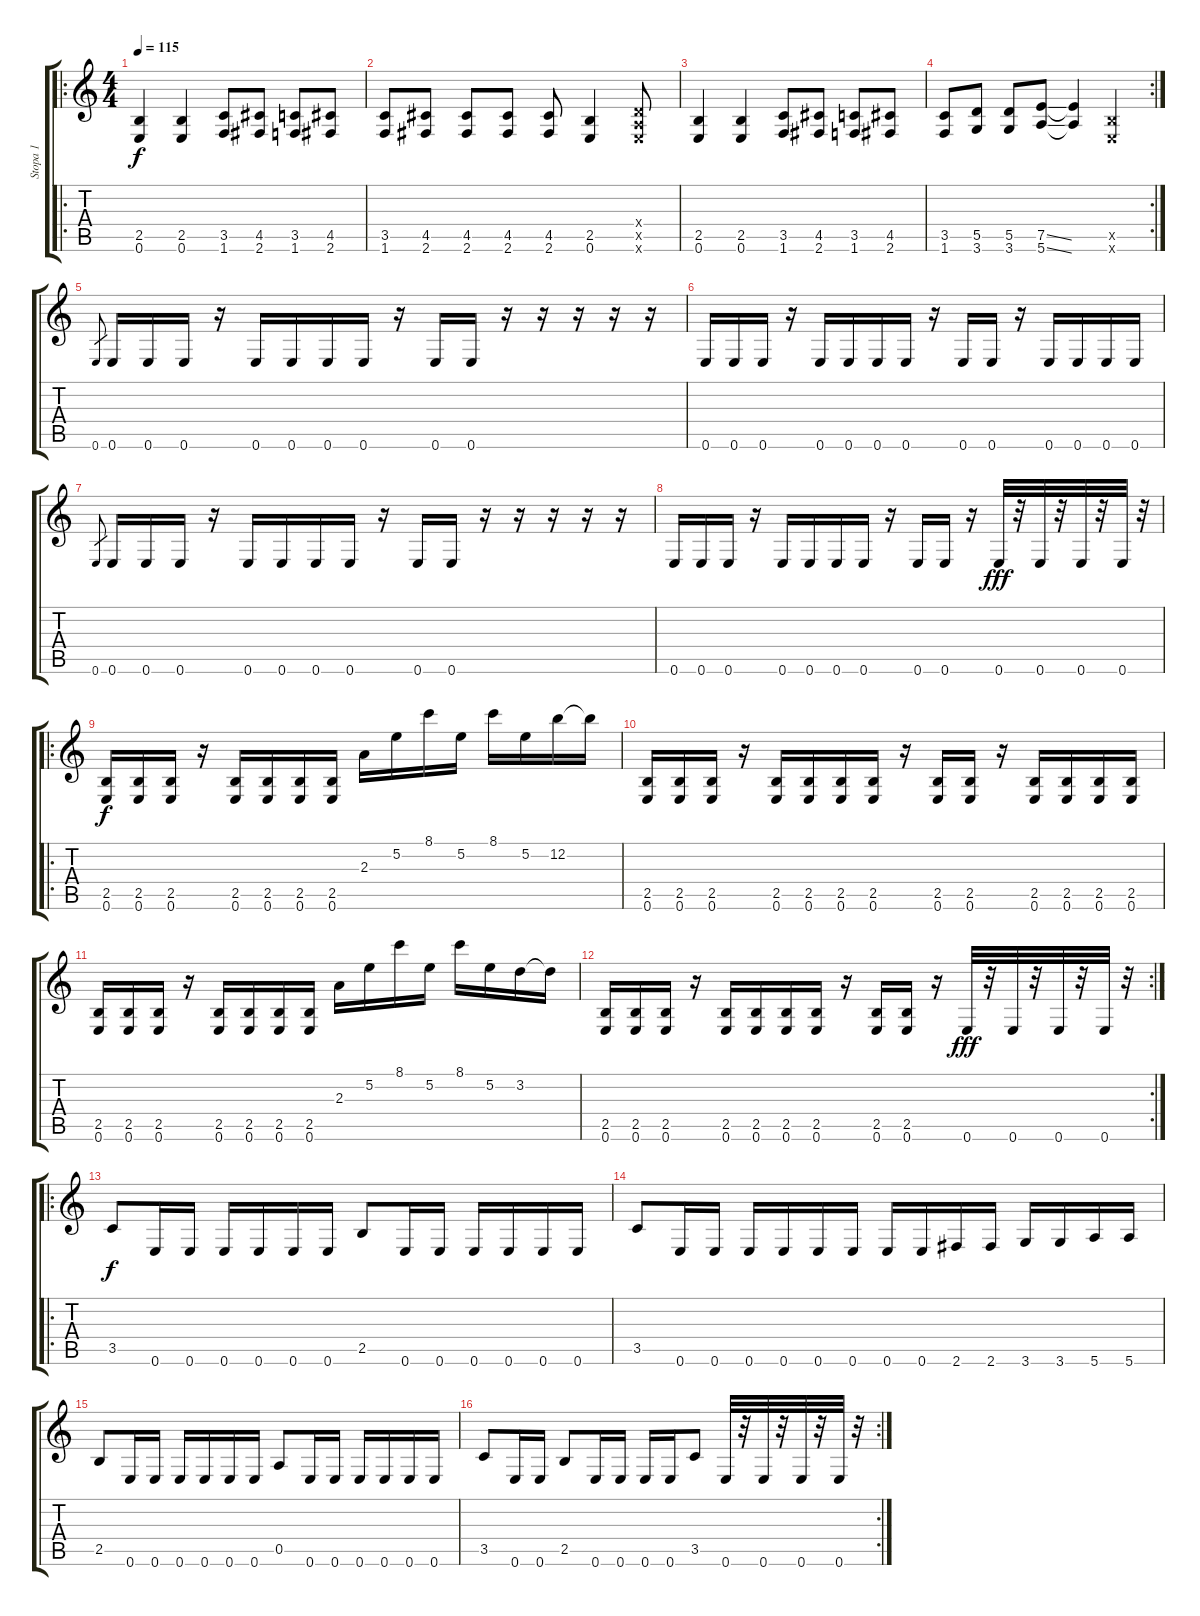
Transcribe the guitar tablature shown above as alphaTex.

\track ("Stopa 1" "Stopa 1") {instrument distortionguitar}
\staff {score tabs}
\tuning (E4 B3 G3 D3 A2 E2) {hide}
\ro
\ts (4 4)
\tempo 115
\clef g2
\ks c
(2.5 0.6).4{dy f balance 8 instrument distortionguitar} (2.5 0.6).4 (3.5 1.6).8 (4.5 2.6).8 (3.5 1.6).8 (4.5 2.6).8 |
(3.5 1.6).8 (4.5 2.6).8 (4.5 2.6).8 (4.5 2.6).8 (4.5 2.6).8 (2.5 0.6).4 (0.4{x} 0.5{x} 0.6{x}).8 |
(2.5 0.6).4 (2.5 0.6).4 (3.5 1.6).8 (4.5 2.6).8 (3.5 1.6).8 (4.5 2.6).8 |
\rc 2
(3.5 1.6).8 (5.5 3.6).8 (5.5 3.6).8 (7.5{ss} 5.6{ss}).8 (7.5{t} 5.6{t}).4 (2.5{x} 0.6{x}).4 |
0.6.8{gr} 0.6.16 0.6.16 0.6.16 r.16 0.6.16 0.6.16 0.6.16 0.6.16 r.16 0.6.16 0.6.16 r.16 r.16 r.16 r.16 r.16 |
0.6.16 0.6.16 0.6.16 r.16 0.6.16 0.6.16 0.6.16 0.6.16 r.16 0.6.16 0.6.16 r.16 0.6.16 0.6.16 0.6.16 0.6.16 |
0.6.8{gr} 0.6.16 0.6.16 0.6.16 r.16 0.6.16 0.6.16 0.6.16 0.6.16 r.16 0.6.16 0.6.16 r.16 r.16 r.16 r.16 r.16 |
0.6.16 0.6.16 0.6.16 r.16 0.6.16 0.6.16 0.6.16 0.6.16 r.16 0.6.16 0.6.16 r.16 0.6.32{dy fff} r.32 0.6.32 r.32 0.6.32 r.32 0.6.32 r.32 |
\ro
(2.5 0.6).16{dy f} (2.5 0.6).16 (2.5 0.6).16 r.16 (2.5 0.6).16 (2.5 0.6).16 (2.5 0.6).16 (2.5 0.6).16 2.3.16{volume 9 instrument overdrivenguitar} 5.2.16 8.1.16 5.2.16 8.1.16 5.2.16 12.2.16 12.2{t}.16 |
(2.5 0.6).16{volume 16 instrument distortionguitar} (2.5 0.6).16 (2.5 0.6).16 r.16 (2.5 0.6).16 (2.5 0.6).16 (2.5 0.6).16 (2.5 0.6).16 r.16 (2.5 0.6).16 (2.5 0.6).16 r.16 (2.5 0.6).16 (2.5 0.6).16 (2.5 0.6).16 (2.5 0.6).16 |
(2.5 0.6).16 (2.5 0.6).16 (2.5 0.6).16 r.16 (2.5 0.6).16 (2.5 0.6).16 (2.5 0.6).16 (2.5 0.6).16 2.3.16{volume 9 instrument overdrivenguitar} 5.2.16 8.1.16 5.2.16 8.1.16 5.2.16 3.2.16 3.2{t}.16 |
\rc 2
(2.5 0.6).16{volume 16 instrument distortionguitar} (2.5 0.6).16 (2.5 0.6).16 r.16 (2.5 0.6).16 (2.5 0.6).16 (2.5 0.6).16 (2.5 0.6).16 r.16 (2.5 0.6).16 (2.5 0.6).16 r.16 0.6.32{dy fff} r.32 0.6.32 r.32 0.6.32 r.32 0.6.32 r.32 |
\ro
3.5.8{dy f} 0.6.16 0.6.16 0.6.16 0.6.16 0.6.16 0.6.16 2.5.8 0.6.16 0.6.16 0.6.16 0.6.16 0.6.16 0.6.16 |
3.5.8 0.6.16 0.6.16 0.6.16 0.6.16 0.6.16 0.6.16 0.6.16 0.6.16 2.6.16 2.6.16 3.6.16 3.6.16 5.6.16 5.6.16 |
2.5.8 0.6.16 0.6.16 0.6.16 0.6.16 0.6.16 0.6.16 0.5.8 0.6.16 0.6.16 0.6.16 0.6.16 0.6.16 0.6.16 |
\rc 2
3.5.8 0.6.16 0.6.16 2.5.8 0.6.16 0.6.16 0.6.16 0.6.16 3.5.8 0.6.32 r.32 0.6.32 r.32 0.6.32 r.32 0.6.32 r.32
